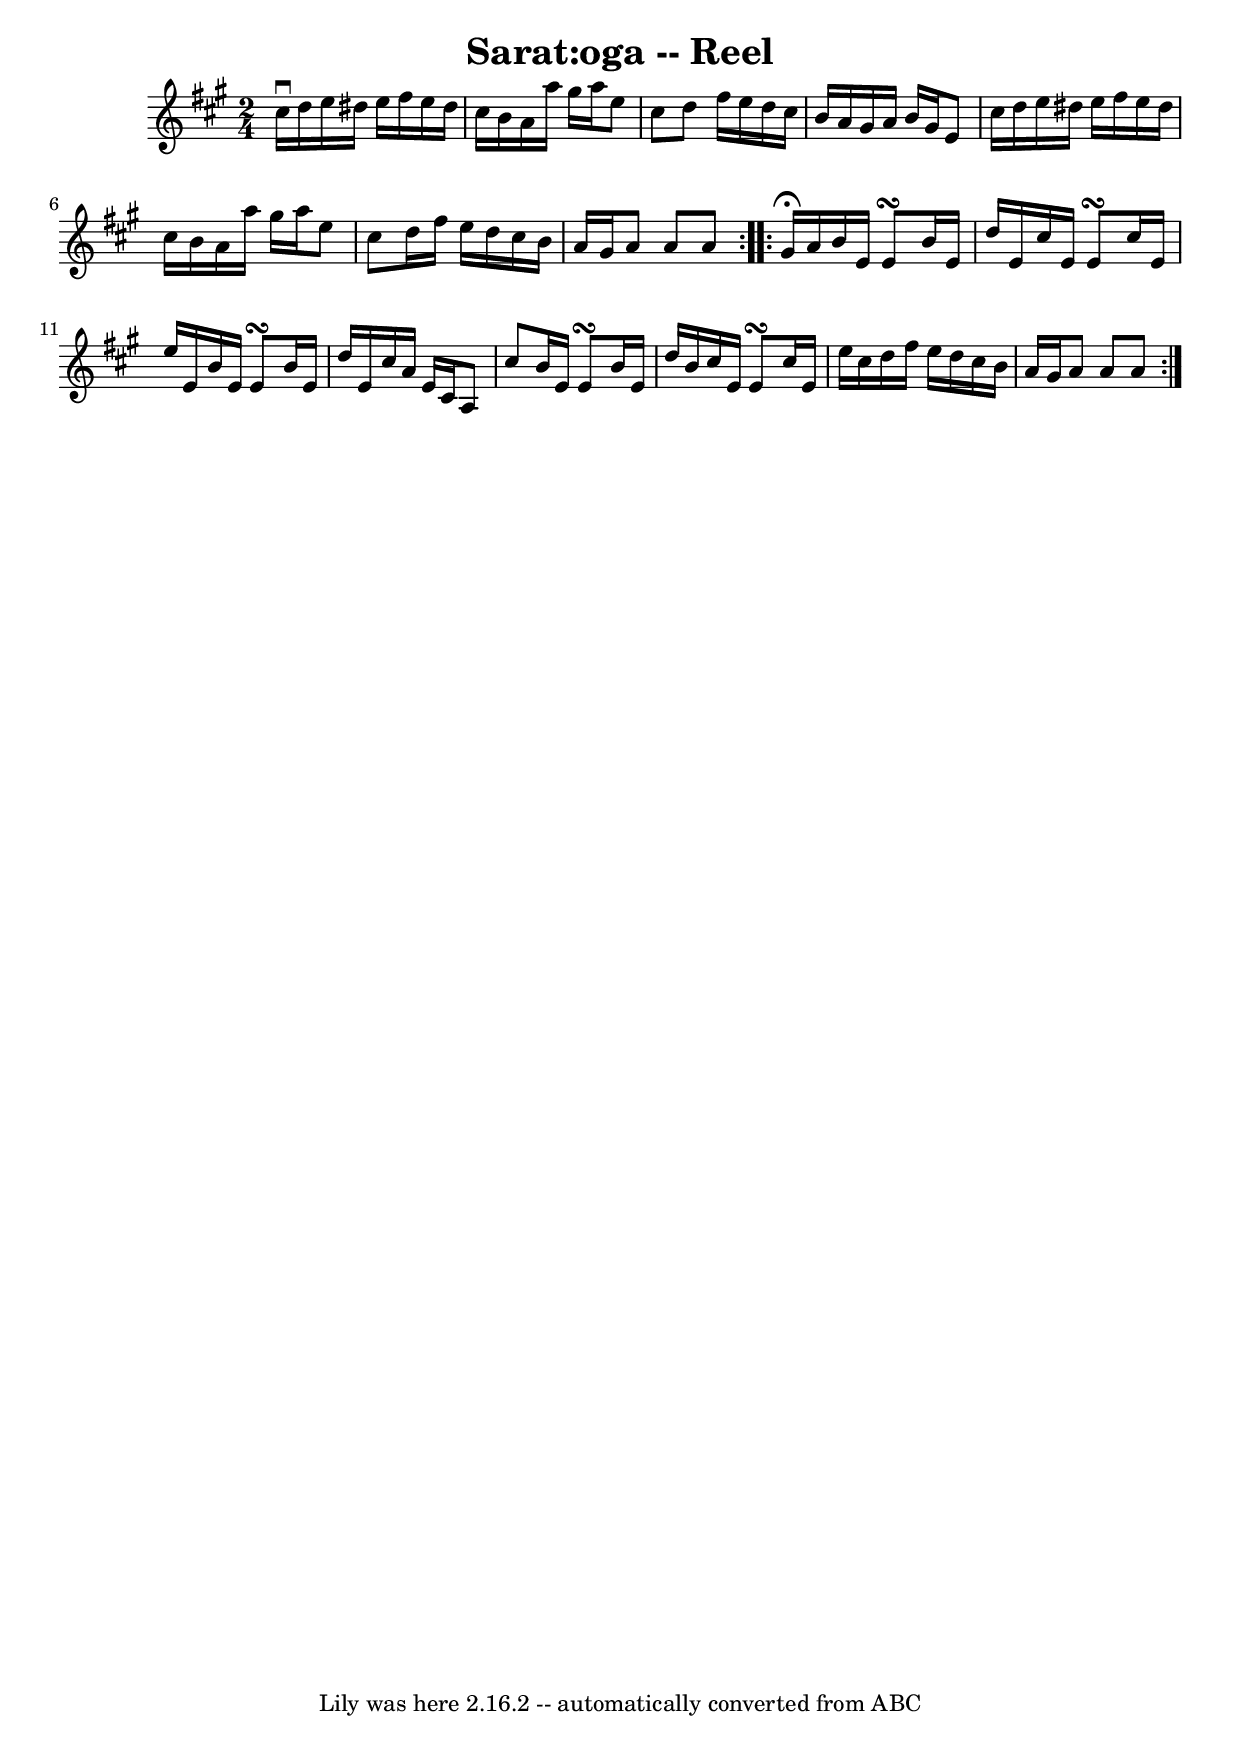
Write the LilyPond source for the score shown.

\version "2.16.2"
\include "Mammoth.ily"
\header {
  %% book = "Ryan's Mammoth Collection"
  crossRefNumber = "1"
  footnotes = ""
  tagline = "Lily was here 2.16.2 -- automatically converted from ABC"
  title = "Sarat:oga -- Reel"

}
voicedefault =  {



  \repeat volta 2 {

    \time 2/4 
    \key a \major cis''16^\downbow d''16  |
    e''16    
    dis''16 e''16 fis''16 e''16 dis''16 cis''16 b'16  |
    
    a'16 a''16 gis''16 a''16 e''8 cis''8  |
    d''8 fis''16 
    e''16 d''16 cis''16 b'16 a'16  |
    gis'16 a'16 b'16 
    gis'16 e'8 cis''16 d''16  |
    e''16 dis''16 e''16    
    fis''16 e''16 dis''16 cis''16 b'16  |
    a'16 a''16    
    gis''16 a''16 e''8 cis''8  |
    d''16 fis''16 e''16    
    d''16 cis''16 b'16 a'16 gis'16  |
    a'8 a'8 a'8    

  } 
  \repeat volta 2 {
    gis'16^\fermata a'16  |
    b'16 e'16 e'8 
    \turn b'16 e'16 d''16 e'16  |
    cis''16 e'16 e'8\turn   
    cis''16 e'16 e''16 e'16  |
    b'16 e'16 e'8\turn b'16  
    e'16 d''16 e'16  |
    cis''16 a'16 e'16 cis'16 a8    
    cis''8  |
    b'16 e'16 e'8\turn b'16 e'16 d''16 b'16  
    |
    cis''16 e'16 e'8\turn cis''16 e'16 e''16 cis''16  
    |
    d''16 fis''16 e''16 d''16 cis''16 b'16 a'16    
    gis'16  |
    a'8 a'8 a'8  
  }   

}

\score{
  <<

    \context Staff="default"
    {
      \voicedefault 
      
    }

  >>
  \layout {
    
  }
  \midi {
  }

}
